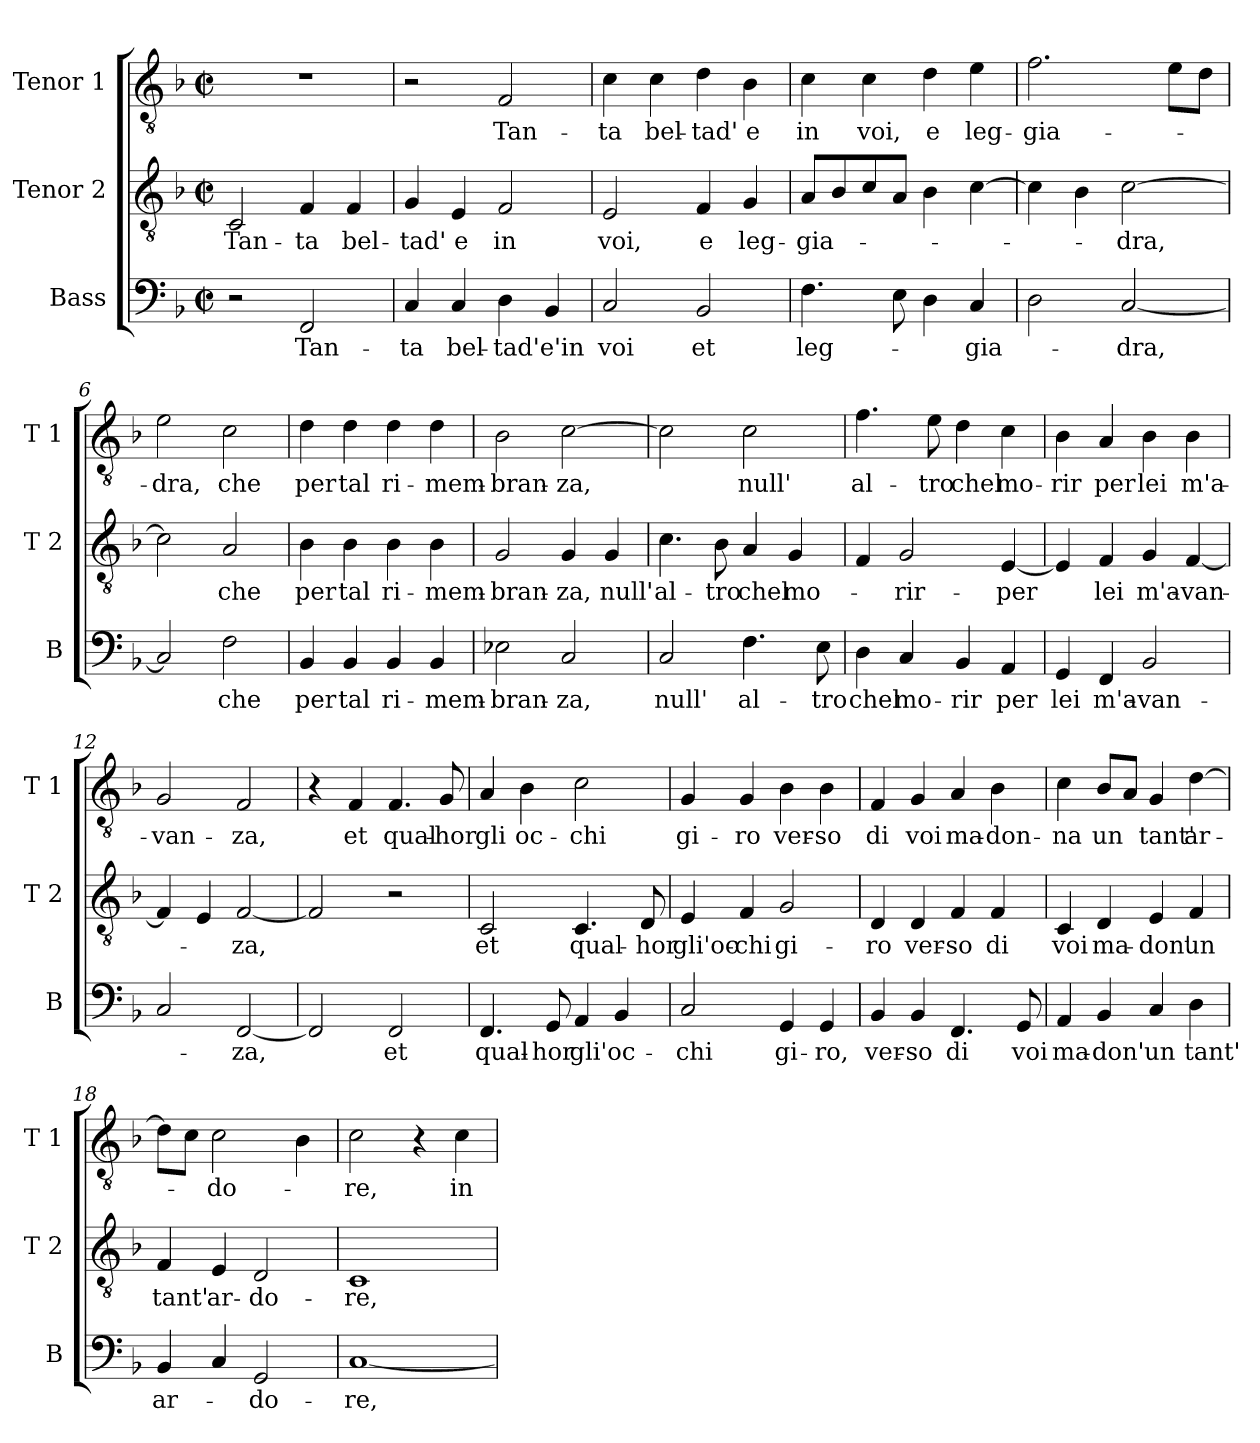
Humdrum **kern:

**kern	**text	**kern	**text	**kern	**text
*part3	*part3	*part2	*part2	*part1	*part1
*staff3	*staff3	*staff2	*staff2	*staff1	*staff1
*I"Bass	*	*I"Tenor 2	*	*I"Tenor 1	*
*I'B	*	*I'T 2	*	*I'T 1	*
*clefF4	*	*clefGv2	*	*clefGv2	*
*k[b-]	*	*k[b-]	*	*k[b-]	*
*F:	*	*F:	*	*F:	*
*M2/2	*	*M2/2	*	*M2/2	*
*met(c|)	*	*met(c|)	*	*met(c|)	*
=1	=1	=1	=1	=1	=1
!	!	!	!LO:LY:b	!	!
2r	.	2C/	Tan-	1r	.
!	!LO:LY:b	!	!LO:LY:b	!	!
2FF/	Tan-	4F/	-ta	.	.
!	!	!	!LO:LY:b	!	!
.	.	4F/	bel-	.	.
=2	=2	=2	=2	=2	=2
!	!LO:LY:b	!	!LO:LY:b	!	!
4C/	-ta	4G/	-tad'	2r	.
!	!LO:LY:b	!	!LO:LY:b	!	!
4C/	bel-	4E/	e	.	.
!	!LO:LY:b	!	!LO:LY:b	!	!LO:LY:b
4D\	-tad'	2F/	in	2F/	Tan-
!	!LO:LY:b	!	!	!	!
4BB-/	e'in	.	.	.	.
=3	=3	=3	=3	=3	=3
!	!LO:LY:b	!	!LO:LY:b	!	!LO:LY:b
2C/	voi	2E/	voi,	4c\	-ta
!	!	!	!	!	!LO:LY:b
.	.	.	.	4c\	bel-
!	!LO:LY:b	!	!LO:LY:b	!	!LO:LY:b
2BB-/	et	4F/	e	4d\	-tad'
!	!	!	!LO:LY:b	!	!LO:LY:b
.	.	4G/	leg-	4B-\	e
=4	=4	=4	=4	=4	=4
!	!LO:LY:b	!	!LO:LY:b	!	!LO:LY:b
4.F\	leg-	8A/L	-gia-	4c\	in
.	.	8B-/	.	.	.
!	!	!	!	!	!LO:LY:b
.	.	8c/	.	4c\	voi,
8E\	.	8A/J	.	.	.
!	!	!	!	!	!LO:LY:b
4D\	.	4B-\	.	4d\	e
!	!LO:LY:b	!	!	!	!LO:LY:b
4C/	-gia-	[4c\	.	4e\	leg-
=5	=5	=5	=5	=5	=5
!	!	!	!	!	!LO:LY:b
2D\	.	4c\]	.	2.f\	-gia-
.	.	4B-\	.	.	.
!	!LO:LY:b	!	!LO:LY:b	!	!
[2C/	-dra,	[2c\	-dra,	.	.
.	.	.	.	8e\L	.
.	.	.	.	8d\J	.
!!LO:LB:g=z
=6	=6	=6	=6	=6	=6
!	!	!	!	!	!LO:LY:b
2C/]	.	2c\]	.	2e\	-dra,
!	!LO:LY:b	!	!LO:LY:b	!	!LO:LY:b
2F\	che	2A/	che	2c\	che
=7	=7	=7	=7	=7	=7
!	!LO:LY:b	!	!LO:LY:b	!	!LO:LY:b
4BB-/	per	4B-\	per	4d\	per
!	!LO:LY:b	!	!LO:LY:b	!	!LO:LY:b
4BB-/	tal	4B-\	tal	4d\	tal
!	!LO:LY:b	!	!LO:LY:b	!	!LO:LY:b
4BB-/	ri-	4B-\	ri-	4d\	ri-
!	!LO:LY:b	!	!LO:LY:b	!	!LO:LY:b
4BB-/	-mem-	4B-\	-mem-	4d\	-mem-
=8	=8	=8	=8	=8	=8
!	!LO:LY:b	!	!LO:LY:b	!	!LO:LY:b
2E-X\	-bran-	2G/	-bran-	2B-\	-bran-
!	!LO:LY:b	!	!LO:LY:b	!	!LO:LY:b
2C/	-za,	4G/	-za,	[2c\	-za,
!	!	!	!LO:LY:b	!	!
.	.	4G/	null'	.	.
=9	=9	=9	=9	=9	=9
!	!LO:LY:b	!	!LO:LY:b	!	!
2C/	null'	4.c\	al-	2c\]	.
!	!	!	!LO:LY:b	!	!
.	.	8B-\	-tro	.	.
!	!LO:LY:b	!	!LO:LY:b	!	!LO:LY:b
4.F\	al-	4A/	chel	2c\	null'
!	!	!	!LO:LY:b	!	!
.	.	4G/	mo-	.	.
!	!LO:LY:b	!	!	!	!
8E\	-tro	.	.	.	.
=10	=10	=10	=10	=10	=10
!	!LO:LY:b	!	!	!	!LO:LY:b
4D\	chel	4F/	.	4.f\	al-
!	!LO:LY:b	!	!LO:LY:b	!	!
4C/	mo-	2G/	-rir-	.	.
!	!	!	!	!	!LO:LY:b
.	.	.	.	8e\	-tro
!	!LO:LY:b	!	!	!	!LO:LY:b
4BB-/	-rir	.	.	4d\	chel
!	!LO:LY:b	!	!LO:LY:b	!	!LO:LY:b
4AA/	per	[4E/	-per	4c\	mo-
=11	=11	=11	=11	=11	=11
!	!LO:LY:b	!	!	!	!LO:LY:b
4GG/	lei	4E/]	.	4B-\	-rir
!	!LO:LY:b	!	!LO:LY:b	!	!LO:LY:b
4FF/	m'a-	4F/	lei	4A/	per
!	!LO:LY:b	!	!LO:LY:b	!	!LO:LY:b
2BB-/	-van-	4G/	m'a-	4B-\	lei
!	!	!	!LO:LY:b	!	!LO:LY:b
.	.	[4F/	-van-	4B-\	m'a-
!!LO:LB:g=z
=12	=12	=12	=12	=12	=12
!	!	!	!	!	!LO:LY:b
2C/	.	4F/]	.	2G/	-van-
.	.	4E/	.	.	.
!	!LO:LY:b	!	!LO:LY:b	!	!LO:LY:b
[2FF/	-za,	[2F/	-za,	2F/	-za,
=13	=13	=13	=13	=13	=13
2FF/]	.	2F/]	.	4r	.
!	!	!	!	!	!LO:LY:b
.	.	.	.	4F/	et
!	!LO:LY:b	!	!	!	!LO:LY:b
2FF/	et	2r	.	4.F/	qual-
!	!	!	!	!	!LO:LY:b
.	.	.	.	8G/	-hor
=14	=14	=14	=14	=14	=14
!	!LO:LY:b	!	!LO:LY:b	!	!LO:LY:b
4.FF/	qual-	2C/	et	4A/	gli
!	!	!	!	!	!LO:LY:b
.	.	.	.	4B-\	oc-
!	!LO:LY:b	!	!	!	!
8GG/	-hor	.	.	.	.
!	!LO:LY:b	!	!LO:LY:b	!	!LO:LY:b
4AA/	gli'oc-	4.C/	qual-	2c\	-chi
4BB-/	.	.	.	.	.
!	!	!	!LO:LY:b	!	!
.	.	8D/	-hor	.	.
=15	=15	=15	=15	=15	=15
!	!LO:LY:b	!	!LO:LY:b	!	!LO:LY:b
2C/	-chi	4E/	gli'oc-	4G/	gi-
!	!	!	!LO:LY:b	!	!LO:LY:b
.	.	4F/	-chi	4G/	-ro
!	!LO:LY:b	!	!LO:LY:b	!	!LO:LY:b
4GG/	gi-	2G/	gi-	4B-\	ver-
!	!LO:LY:b	!	!	!	!LO:LY:b
4GG/	-ro,	.	.	4B-\	-so
=16	=16	=16	=16	=16	=16
!	!LO:LY:b	!	!LO:LY:b	!	!LO:LY:b
4BB-/	ver-	4D/	-ro	4F/	di
!	!LO:LY:b	!	!LO:LY:b	!	!LO:LY:b
4BB-/	-so	4D/	ver-	4G/	voi
!	!LO:LY:b	!	!LO:LY:b	!	!LO:LY:b
4.FF/	di	4F/	-so	4A/	ma-
!	!	!	!LO:LY:b	!	!LO:LY:b
.	.	4F/	di	4B-\	-don-
!	!LO:LY:b	!	!	!	!
8GG/	voi	.	.	.	.
=17	=17	=17	=17	=17	=17
!	!LO:LY:b	!	!LO:LY:b	!	!LO:LY:b
4AA/	ma-	4C/	voi	4c\	-na
!	!LO:LY:b	!	!LO:LY:b	!	!LO:LY:b
4BB-/	-don'	4D/	ma-	8B-/L	un
.	.	.	.	8A/J	.
!	!LO:LY:b	!	!LO:LY:b	!	!LO:LY:b
4C/	un	4E/	-don'	4G/	tant'
!	!LO:LY:b	!	!LO:LY:b	!	!LO:LY:b
4D\	tant'	4F/	un	[4d\	ar-
!!LO:PB:g=z
=18	=18	=18	=18	=18	=18
!	!LO:LY:b	!	!LO:LY:b	!	!
4BB-/	ar-	4F/	tant'	8d\L]	.
.	.	.	.	8c\J	.
!	!	!	!LO:LY:b	!	!LO:LY:b
4C/	.	4E/	ar-	2c\	-do-
!	!LO:LY:b	!	!LO:LY:b	!	!
2GG/	-do-	2D/	-do-	.	.
.	.	.	.	4B-\	.
=19	=19	=19	=19	=19	=19
!	!LO:LY:b	!	!LO:LY:b	!	!LO:LY:b
[1C	-re,	1C	-re,	2c\	-re,
.	.	.	.	4r	.
!	!	!	!	!	!LO:LY:b
.	.	.	.	4c\	in
=	=	=	=	=	=
*-	*-	*-	*-	*-	*-
